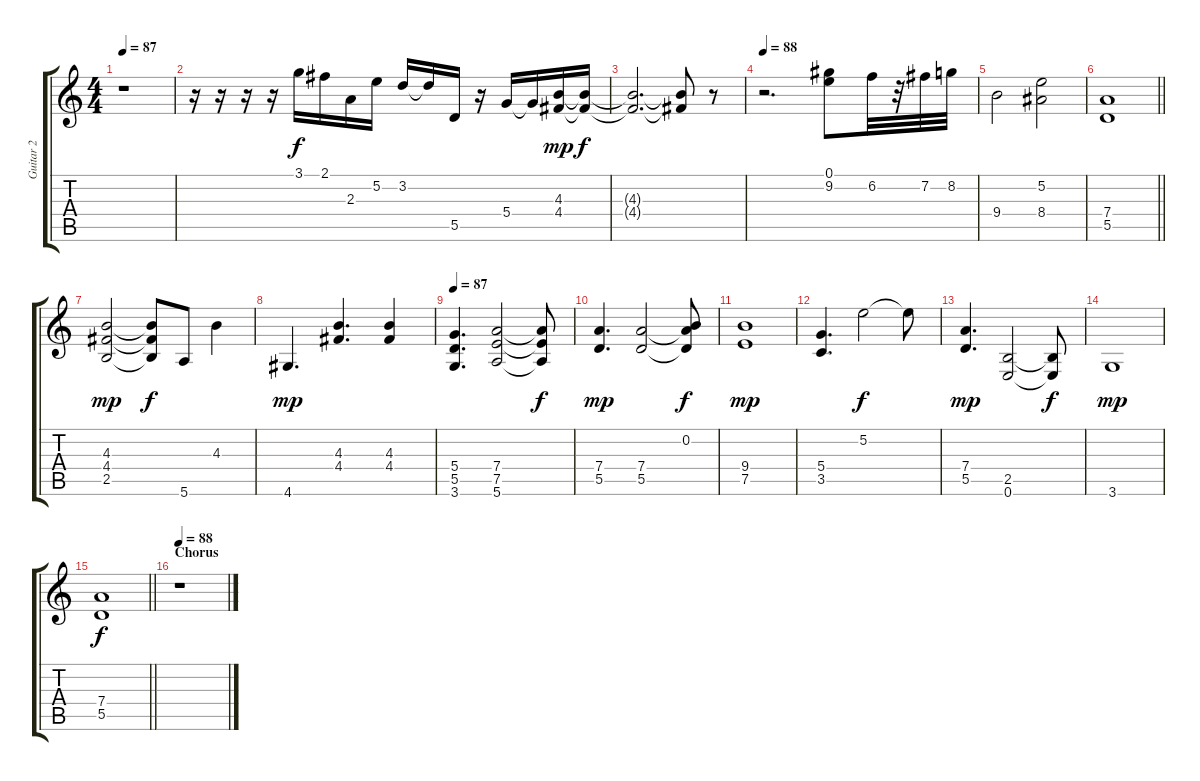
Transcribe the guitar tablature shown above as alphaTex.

\track ("Guitar 2" "Guitar 2") {instrument distortionguitar}
\staff {score tabs}
\tuning (E4 B3 G3 D3 A2 E2) {hide}
\ts (4 4)
\tempo 87
\clef g2
\ks c
r.1{dy mp} |
r.16 r.16 r.16 r.16 3.1.16{dy f} 2.1.16 2.3.16 5.2.16 3.2.16 3.2{t}.16 5.5.16 r.16 5.4.16 5.4{t}.16 (4.3 4.4).16{dy mp} (4.3{t} 4.4{t}).16{dy f} |
(4.3{t} 4.4{t}).2{d} (4.3{t} 4.4{t}).8 r.8 |
\tempo 88
r.2{d} (0.1 9.2).8 6.2.32 r.32 7.2.32 8.2.32 |
9.4.2 (5.2 8.4).2 |
\barLineRight lightlight
(7.4 5.5).1 |
(4.3 4.4 2.5).2{dy mp volume 11} (4.3{t} 4.4{t} 2.5{t}).8{dy f} 5.6.8 4.3.4 |
4.6.4{d dy mp} (4.3 4.4).4{d} (4.3 4.4).4 |
\tempo 87
(5.4 5.5 3.6).4{d} (7.4 7.5 5.6).2 (7.4{t} 7.5{t} 5.6{t}).8{dy f} |
(7.4 5.5).4{d dy mp} (7.4 5.5).2 (0.2 7.4{t} 5.5{t}).8{dy f} |
(9.4 7.5).1{dy mp} |
(5.4 3.5).4{d} 5.2.2{dy f} 5.2{t}.8 |
(7.4 5.5).4{d dy mp} (2.5 0.6).2 (2.5{t} 0.6{t}).8{dy f} |
3.6.1{dy mp} |
\barLineRight lightlight
(7.4 5.5).1{dy f} |
\section ("" "Chorus")
\tempo 88
r.1
